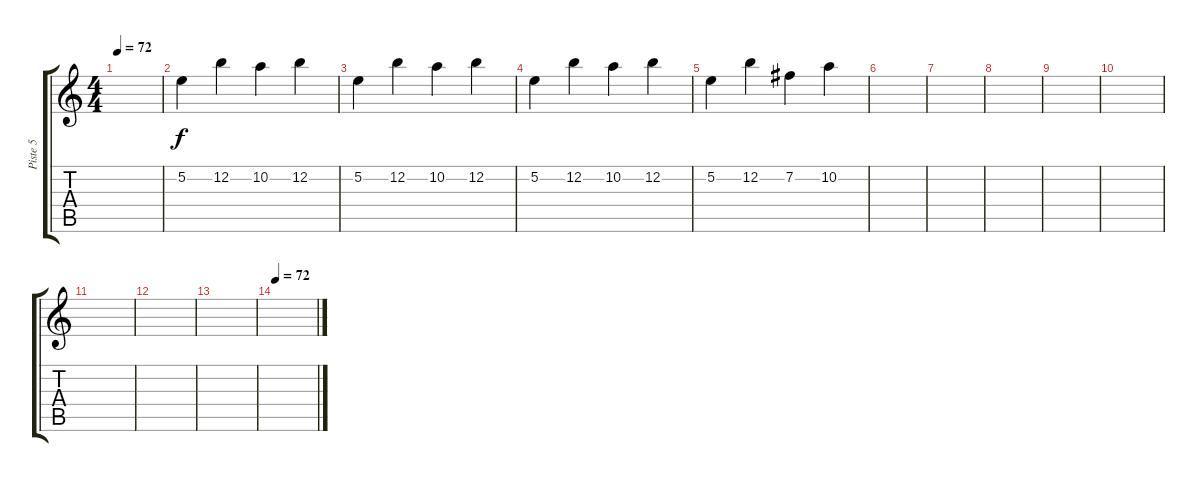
\track ("Piste 5" "Piste 5") {instrument overdrivenguitar}
\staff {score tabs}
\tuning (E4 B3 G3 D3 A2 E2) {hide}
\ts (4 4)
\tempo 72
\clef g2
\ks c
|
5.2.4 12.2.4 10.2.4 12.2.4 |
5.2.4 12.2.4 10.2.4 12.2.4 |
5.2.4 12.2.4 10.2.4 12.2.4 |
5.2.4 12.2.4 7.2.4 10.2.4 |
|
|
|
|
|
|
|
|
\tempo 72
